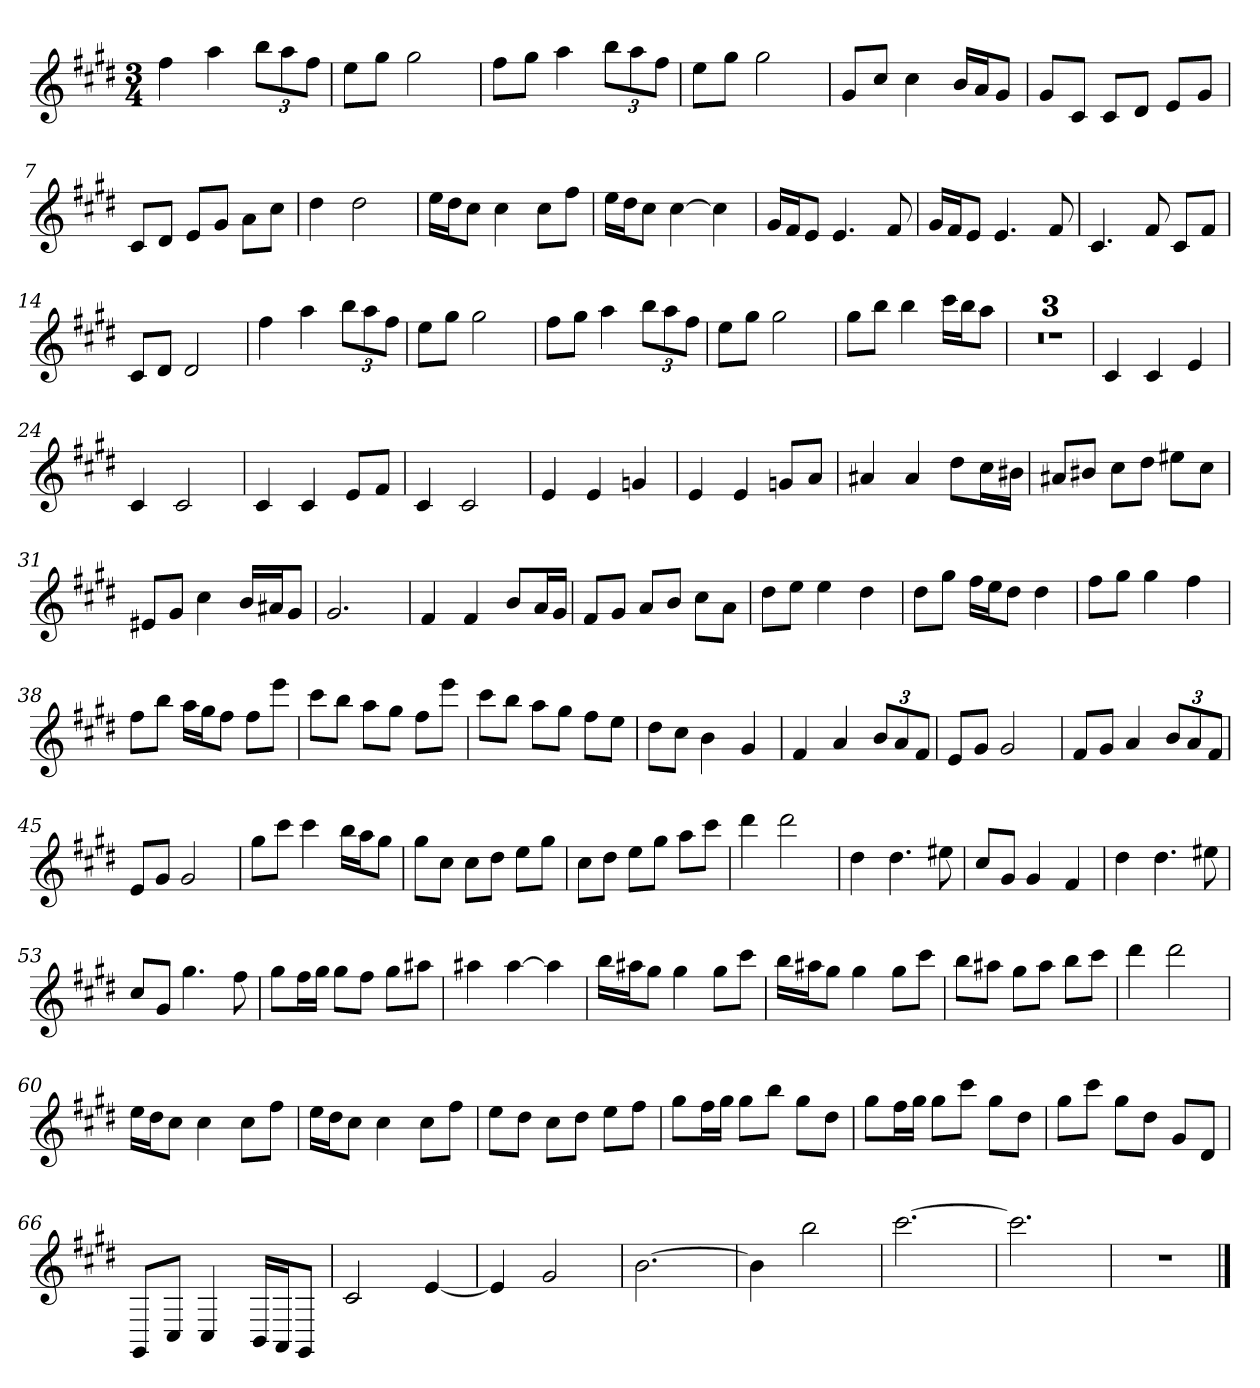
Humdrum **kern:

**kern
*part1
*staff1
*clefG2
*k[f#c#g#d#]
*E:
*M3/4
=1
4ff#
4aa
12bb\L
12aa\
12ff#\J
=2
8ee\L
8gg#\J
2gg#
=3
8ff#\L
8gg#\J
4aa
12bb\L
12aa\
12ff#\J
=4
8ee\L
8gg#\J
2gg#
=5
8g#/L
8cc#/J
4cc#
16b/LL
16a/J
8g#/J
=6
8g#/L
8c#/J
8c#/L
8d#/J
8e/L
8g#/J
=7
8c#/L
8d#/J
8e/L
8g#/J
8a\L
8cc#\J
=8
4dd#
2dd#
=9
16ee\LL
16dd#\J
8cc#\J
4cc#
8cc#\L
8ff#\J
=10
16ee\LL
16dd#\J
8cc#\J
[4cc#
4cc#]
=11
16g#/LL
16f#/J
8e/J
4.e
8f#
=12
16g#/LL
16f#/J
8e/J
4.e
8f#
=13
4.c#
8f#
8c#/L
8f#/J
=14
8c#/L
8d#/J
2d#
=15
4ff#
4aa
12bb\L
12aa\
12ff#\J
=16
8ee\L
8gg#\J
2gg#
=17
8ff#\L
8gg#\J
4aa
12bb\L
12aa\
12ff#\J
=18
8ee\L
8gg#\J
2gg#
=19
8gg#\L
8bb\J
4bb
16ccc#\LL
16bb\J
8aa\J
=20
2.r
=21
2.r
=22
2.r
=23
4c#
4c#
4e
=24
4c#
2c#
=25
4c#
4c#
8e/L
8f#/J
=26
4c#
2c#
=27
4e
4e
4gn
=28
4e
4e
8gn/L
8a/J
=29
4a#X
4a#
8dd#\L
16cc#\L
16b#X\JJ
=30
8a#X/L
8b#X/J
8cc#\L
8dd#\J
8ee#X\L
8cc#\J
=31
8e#X/L
8g#/J
4cc#
16b/LL
16a#X/J
8g#/J
=32
2.g#
=33
4f#
4f#
8b/L
16a/L
16g#/JJ
=34
8f#/L
8g#/J
8a/L
8b/J
8cc#\L
8a\J
=35
8dd#\L
8ee\J
4ee
4dd#
=36
8dd#\L
8gg#\J
16ff#\LL
16ee\J
8dd#\J
4dd#
=37
8ff#\L
8gg#\J
4gg#
4ff#
=38
8ff#\L
8bb\J
16aa\LL
16gg#\J
8ff#\J
8ff#\L
8eee\J
=39
8ccc#\L
8bb\J
8aa\L
8gg#\J
8ff#\L
8eee\J
=40
8ccc#\L
8bb\J
8aa\L
8gg#\J
8ff#\L
8ee\J
=41
8dd#\L
8cc#\J
4b
4g#
=42
4f#
4a
12b/L
12a/
12f#/J
=43
8e/L
8g#/J
2g#
=44
8f#/L
8g#/J
4a
12b/L
12a/
12f#/J
=45
8e/L
8g#/J
2g#
=46
8gg#\L
8ccc#\J
4ccc#
16bb\LL
16aa\J
8gg#\J
=47
8gg#\L
8cc#\J
8cc#\L
8dd#\J
8ee\L
8gg#\J
=48
8cc#\L
8dd#\J
8ee\L
8gg#\J
8aa\L
8ccc#\J
=49
4ddd#
2ddd#
=50
4dd#
4.dd#
8ee#X
=51
8cc#/L
8g#/J
4g#
4f#
=52
4dd#
4.dd#
8ee#X
=53
8cc#/L
8g#/J
4.gg#
8ff#
=54
8gg#\L
16ff#\L
16gg#\JJ
8gg#\L
8ff#\J
8gg#\L
8aa#X\J
=55
4aa#X
[4aa#
4aa#]
=56
16bb\LL
16aa#X\J
8gg#\J
4gg#
8gg#\L
8ccc#\J
=57
16bb\LL
16aa#X\J
8gg#\J
4gg#
8gg#\L
8ccc#\J
=58
8bb\L
8aa#X\J
8gg#\L
8aa#\J
8bb\L
8ccc#\J
=59
4ddd#
2ddd#
=60
16ee\LL
16dd#\J
8cc#\J
4cc#
8cc#\L
8ff#\J
=61
16ee\LL
16dd#\J
8cc#\J
4cc#
8cc#\L
8ff#\J
=62
8ee\L
8dd#\J
8cc#\L
8dd#\J
8ee\L
8ff#\J
=63
8gg#\L
16ff#\L
16gg#\JJ
8gg#\L
8bb\J
8gg#\L
8dd#\J
=64
8gg#\L
16ff#\L
16gg#\JJ
8gg#\L
8ccc#\J
8gg#\L
8dd#\J
=65
8gg#\L
8ccc#\J
8gg#\L
8dd#\J
8g#/L
8d#/J
=66
8GG#/L
8C#/J
4C#
16BB/LL
16AA/J
8GG#/J
=67
2c#
[4e
=68
4e]
2g#
=69
[2.b
=70
4b]
2bb
=71
[2.ccc#
=72
2.ccc#]
=73
2.r
==
*-
